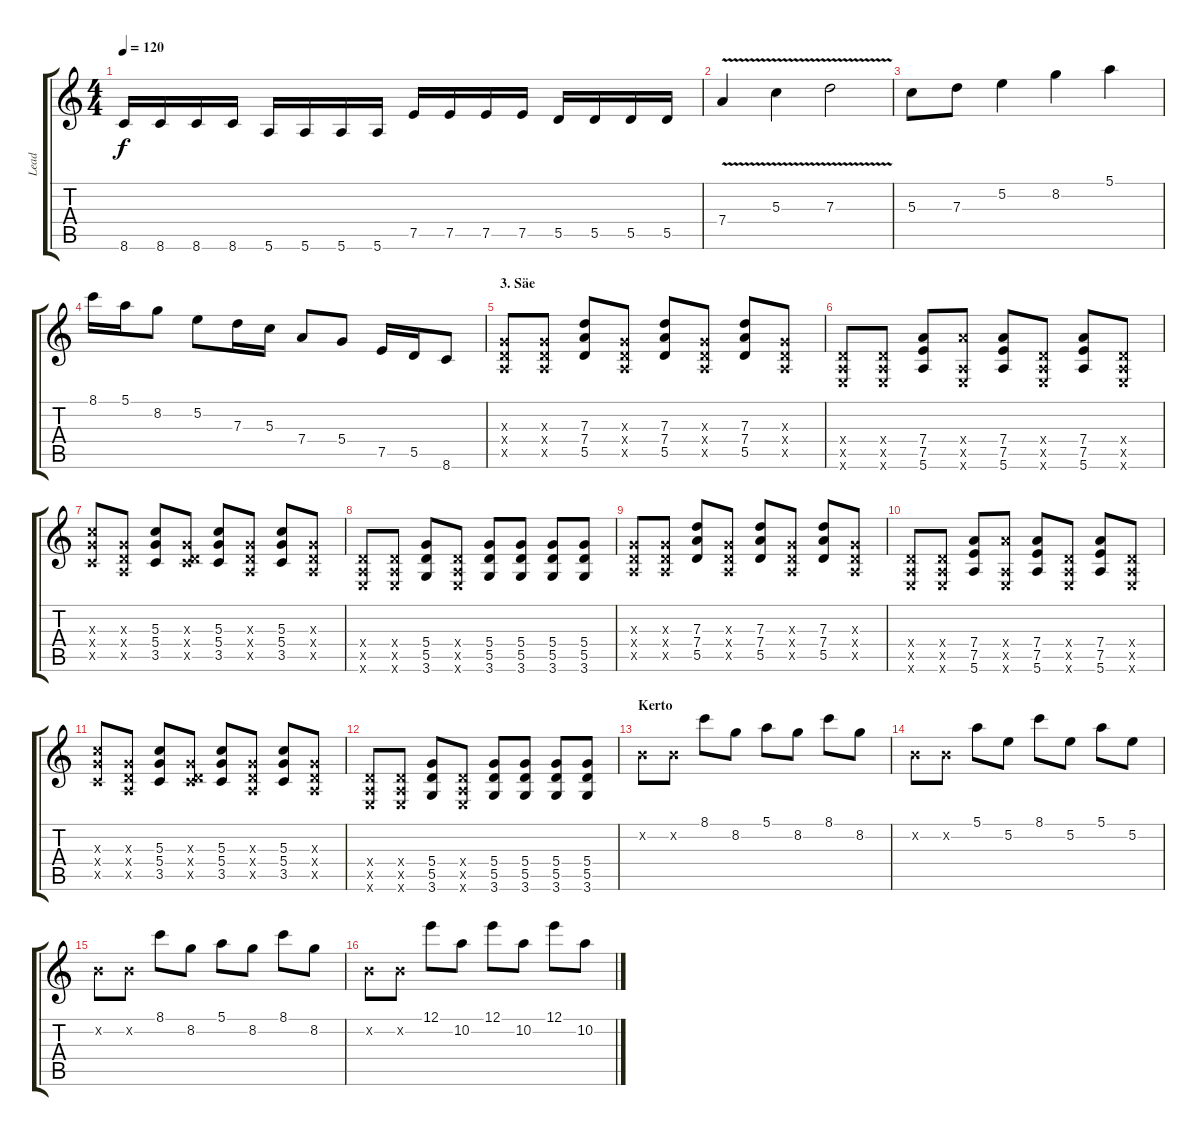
\track ("Lead" "Lead") {instrument overdrivenguitar}
\staff {score tabs}
\tuning (E4 B3 G3 D3 A2 E2) {hide}
\ts (4 4)
\tempo 120
\clef g2
\ks c
8.6.16{dy f} 8.6.16 8.6.16 8.6.16 5.6.16 5.6.16 5.6.16 5.6.16 7.5.16 7.5.16 7.5.16 7.5.16 5.5.16 5.5.16 5.5.16 5.5.16 |
7.4{v}.4 5.3{v}.4 7.3{v}.2 |
5.3.8 7.3.8 5.2.4 8.2.4 5.1.4 |
8.1.16 5.1.16 8.2.8 5.2.8 7.3.16 5.3.16 7.4.8 5.4.8 7.5.16 5.5.16 8.6.8 |
\section ("" "3. Säe")
(0.3{x} 0.4{x} 0.5{x}).8 (0.3{x} 0.4{x} 0.5{x}).8 (7.3 7.4 5.5).8 (0.3{x} 0.4{x} 0.5{x}).8 (7.3 7.4 5.5).8 (0.3{x} 0.4{x} 0.5{x}).8 (7.3 7.4 5.5).8 (0.3{x} 0.4{x} 0.5{x}).8 |
(0.4{x} 0.5{x} 0.6{x}).8 (0.4{x} 0.5{x} 0.6{x}).8 (7.4 7.5 5.6).8 (7.4{x} 0.5{x} 0.6{x}).8 (7.4 7.5 5.6).8 (0.4{x} 0.5{x} 0.6{x}).8 (7.4 7.5 5.6).8 (0.4{x} 0.5{x} 0.6{x}).8 |
(5.3{x} 5.4{x} 3.5{x}).8 (0.3{x} 0.4{x} 0.5{x}).8 (5.3 5.4 3.5).8 (0.3{x} 0.4{x} 3.5{x}).8 (5.3 5.4 3.5).8 (0.3{x} 0.4{x} 0.5{x}).8 (5.3 5.4 3.5).8 (0.3{x} 0.4{x} 0.5{x}).8 |
(0.4{x} 0.5{x} 0.6{x}).8 (0.4{x} 0.5{x} 0.6{x}).8 (5.4 5.5 3.6).8 (0.4{x} 0.5{x} 0.6{x}).8 (5.4 5.5 3.6).8 (5.4 5.5 3.6).8 (5.4 5.5 3.6).8 (5.4 5.5 3.6).8 |
(0.3{x} 0.4{x} 0.5{x}).8 (0.3{x} 0.4{x} 0.5{x}).8 (7.3 7.4 5.5).8 (0.3{x} 0.4{x} 0.5{x}).8 (7.3 7.4 5.5).8 (0.3{x} 0.4{x} 0.5{x}).8 (7.3 7.4 5.5).8 (0.3{x} 0.4{x} 0.5{x}).8 |
(0.4{x} 0.5{x} 0.6{x}).8 (0.4{x} 0.5{x} 0.6{x}).8 (7.4 7.5 5.6).8 (7.4{x} 0.5{x} 0.6{x}).8 (7.4 7.5 5.6).8 (0.4{x} 0.5{x} 0.6{x}).8 (7.4 7.5 5.6).8 (0.4{x} 0.5{x} 0.6{x}).8 |
(5.3{x} 5.4{x} 3.5{x}).8 (0.3{x} 0.4{x} 0.5{x}).8 (5.3 5.4 3.5).8 (0.3{x} 0.4{x} 3.5{x}).8 (5.3 5.4 3.5).8 (0.3{x} 0.4{x} 0.5{x}).8 (5.3 5.4 3.5).8 (0.3{x} 0.4{x} 0.5{x}).8 |
(0.4{x} 0.5{x} 0.6{x}).8 (0.4{x} 0.5{x} 0.6{x}).8 (5.4 5.5 3.6).8 (0.4{x} 0.5{x} 0.6{x}).8 (5.4 5.5 3.6).8 (5.4 5.5 3.6).8 (5.4 5.5 3.6).8 (5.4 5.5 3.6).8 |
\section ("" "Kerto")
0.2{x}.8 0.2{x}.8 8.1.8 8.2.8 5.1.8 8.2.8 8.1.8 8.2.8 |
0.2{x}.8 0.2{x}.8 5.1.8 5.2.8 8.1.8 5.2.8 5.1.8 5.2.8 |
0.2{x}.8 0.2{x}.8 8.1.8 8.2.8 5.1.8 8.2.8 8.1.8 8.2.8 |
0.2{x}.8 0.2{x}.8 12.1.8 10.2.8 12.1.8 10.2.8 12.1.8 10.2.8
